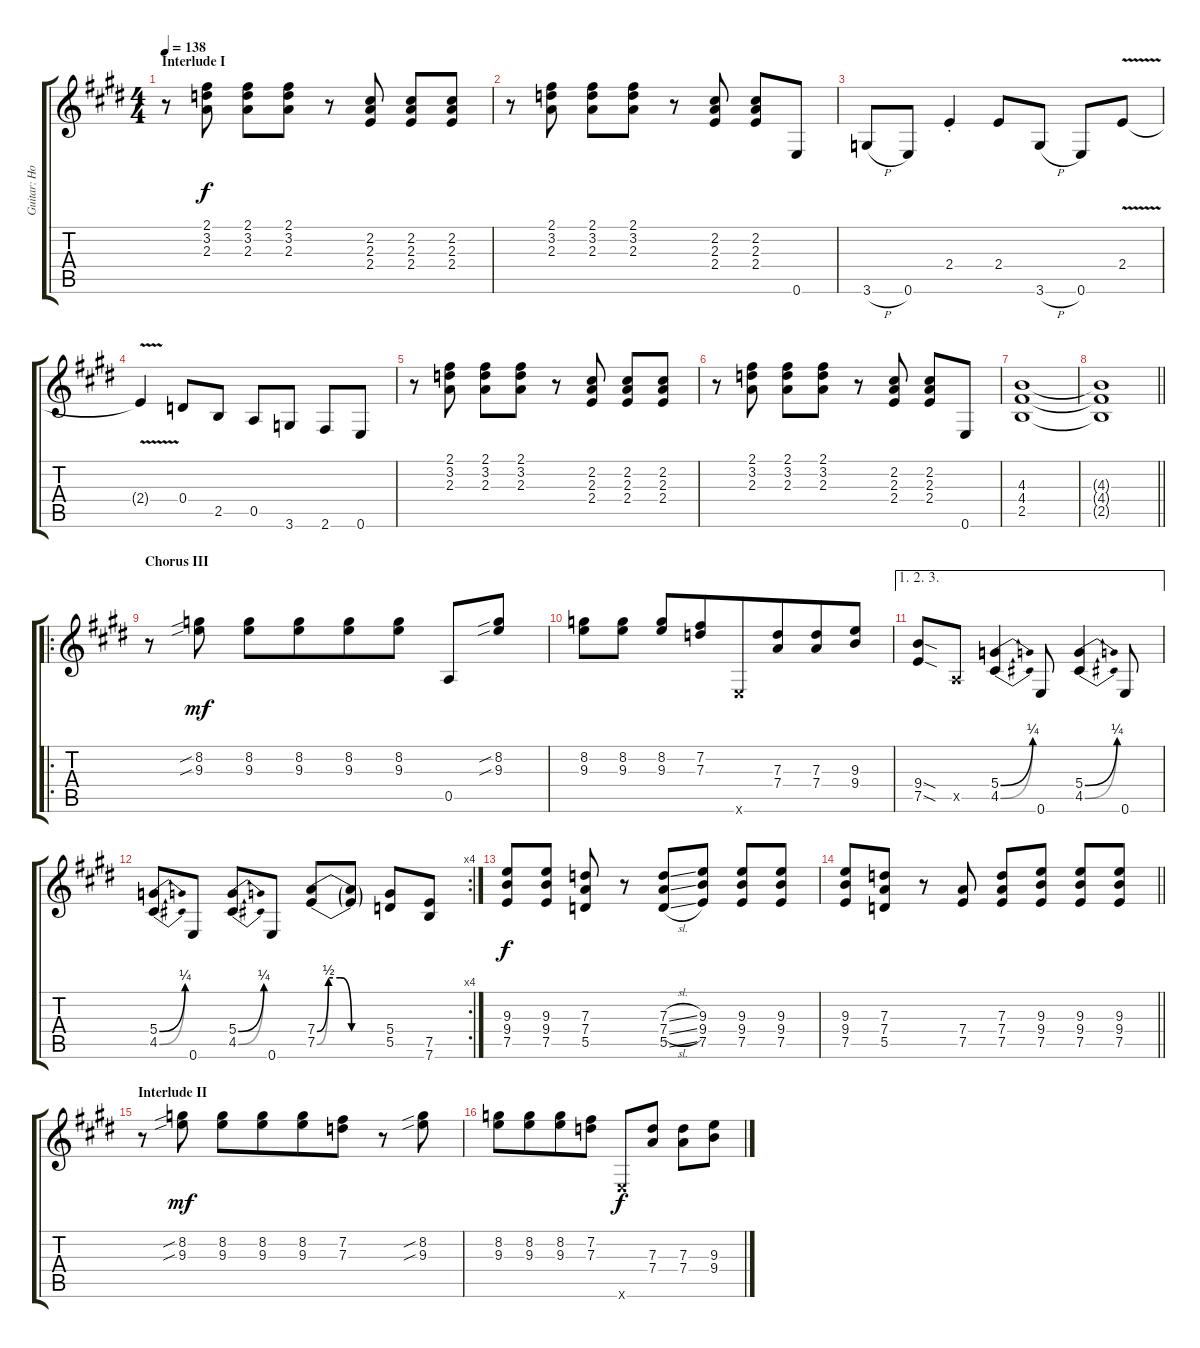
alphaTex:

\track ("Guitar: Howard" "Guitar: Ho") {instrument distortionguitar}
\staff {score tabs}
\tuning (E4 B3 G3 D3 A2 E2) {hide}
\ts (4 4)
\section ("" "Interlude I")
\tempo 138
\clef g2
\ks e
r.8{dy mf} (2.1 3.2 2.3).8{dy f} (2.1 3.2 2.3).8 (2.1 3.2 2.3).8 r.8 (2.2 2.3 2.4).8 (2.2 2.3 2.4).8 (2.2 2.3 2.4).8 |
r.8 (2.1 3.2 2.3).8 (2.1 3.2 2.3).8 (2.1 3.2 2.3).8 r.8 (2.2 2.3 2.4).8 (2.2 2.3 2.4).8 0.6.8 |
3.6{h}.8 0.6.8 2.4{st}.4 2.4.8 3.6{h}.8 0.6.8 2.4{v}.8 |
2.4{t}.4 0.4.8 2.5.8 0.5.8 3.6.8 2.6.8 0.6.8 |
r.8 (2.1 3.2 2.3).8 (2.1 3.2 2.3).8 (2.1 3.2 2.3).8 r.8 (2.2 2.3 2.4).8 (2.2 2.3 2.4).8 (2.2 2.3 2.4).8 |
r.8 (2.1 3.2 2.3).8 (2.1 3.2 2.3).8 (2.1 3.2 2.3).8 r.8 (2.2 2.3 2.4).8 (2.2 2.3 2.4).8 0.6.8 |
(4.3 4.4 2.5).1 |
\barLineRight lightlight
(4.3{t} 4.4{t} 2.5{t}).1 |
\ro
\section ("" "Chorus III")
r.8 (8.2{sib} 9.3{sib}).8{dy mf} (8.2 9.3).8 (8.2 9.3).8{beam merge} (8.2 9.3).8{beam merge} (8.2 9.3).8 0.5.8 (8.2{sib} 9.3{sib}).8 |
(8.2 9.3).8 (8.2 9.3).8 (8.2 9.3).8{beam merge} (7.2 7.3).8{beam merge} 0.6{x}.8{beam merge} (7.3 7.4).8{beam merge} (7.3 7.4).8{beam merge} (9.3 9.4).8 |
\ae (1 2 3)
(9.4{sod} 7.5{sod}).8 0.5{x}.8 (5.4{be (bend 0 0 60 1)} 4.5{be (bend 0 0 60 1)}).4 0.6.8 (5.4{be (bend 0 0 60 1)} 4.5{be (bend 0 0 60 1)}).4 0.6.8 |
\rc 4
(5.4{be (bend 0 0 60 1)} 4.5{be (bend 0 0 60 1)}).8 0.6.8 (5.4{be (bend 0 0 60 1)} 4.5{be (bend 0 0 60 1)}).8 0.6.8 (7.4{be (custom 0 0 10 2 20 2 30 0 60 0)} 7.5{be (custom 0 0 10 2 20 2 30 0 60 0)}).8 (7.4{t} 7.5{t}).8 (5.4 5.5).8 (7.5 7.6).8 |
(9.3 9.4 7.5).8{dy f} (9.3 9.4 7.5).8 (7.3 7.4 5.5).8 r.8 (7.3{sl} 7.4{sl} 5.5{sl}).8 (9.3 9.4 7.5).8 (9.3 9.4 7.5).8 (9.3 9.4 7.5).8 |
\barLineRight lightlight
(9.3 9.4 7.5).8 (7.3 7.4 5.5).8 r.8 (7.4 7.5).8 (7.3 7.4 7.5).8 (9.3 9.4 7.5).8 (9.3 9.4 7.5).8 (9.3 9.4 7.5).8 |
\section ("" "Interlude II")
r.8 (8.2{sib} 9.3{sib}).8{dy mf} (8.2 9.3).8 (8.2 9.3).8{beam merge} (8.2 9.3).8{beam merge} (7.2 7.3).8 r.8 (8.2{sib} 9.3{sib}).8 |
(8.2 9.3).8 (8.2 9.3).8{beam merge} (8.2 9.3).8{beam merge} (7.2 7.3).8 0.6{x}.8{dy f} (7.3 7.4).8 (7.3 7.4).8 (9.3 9.4).8
